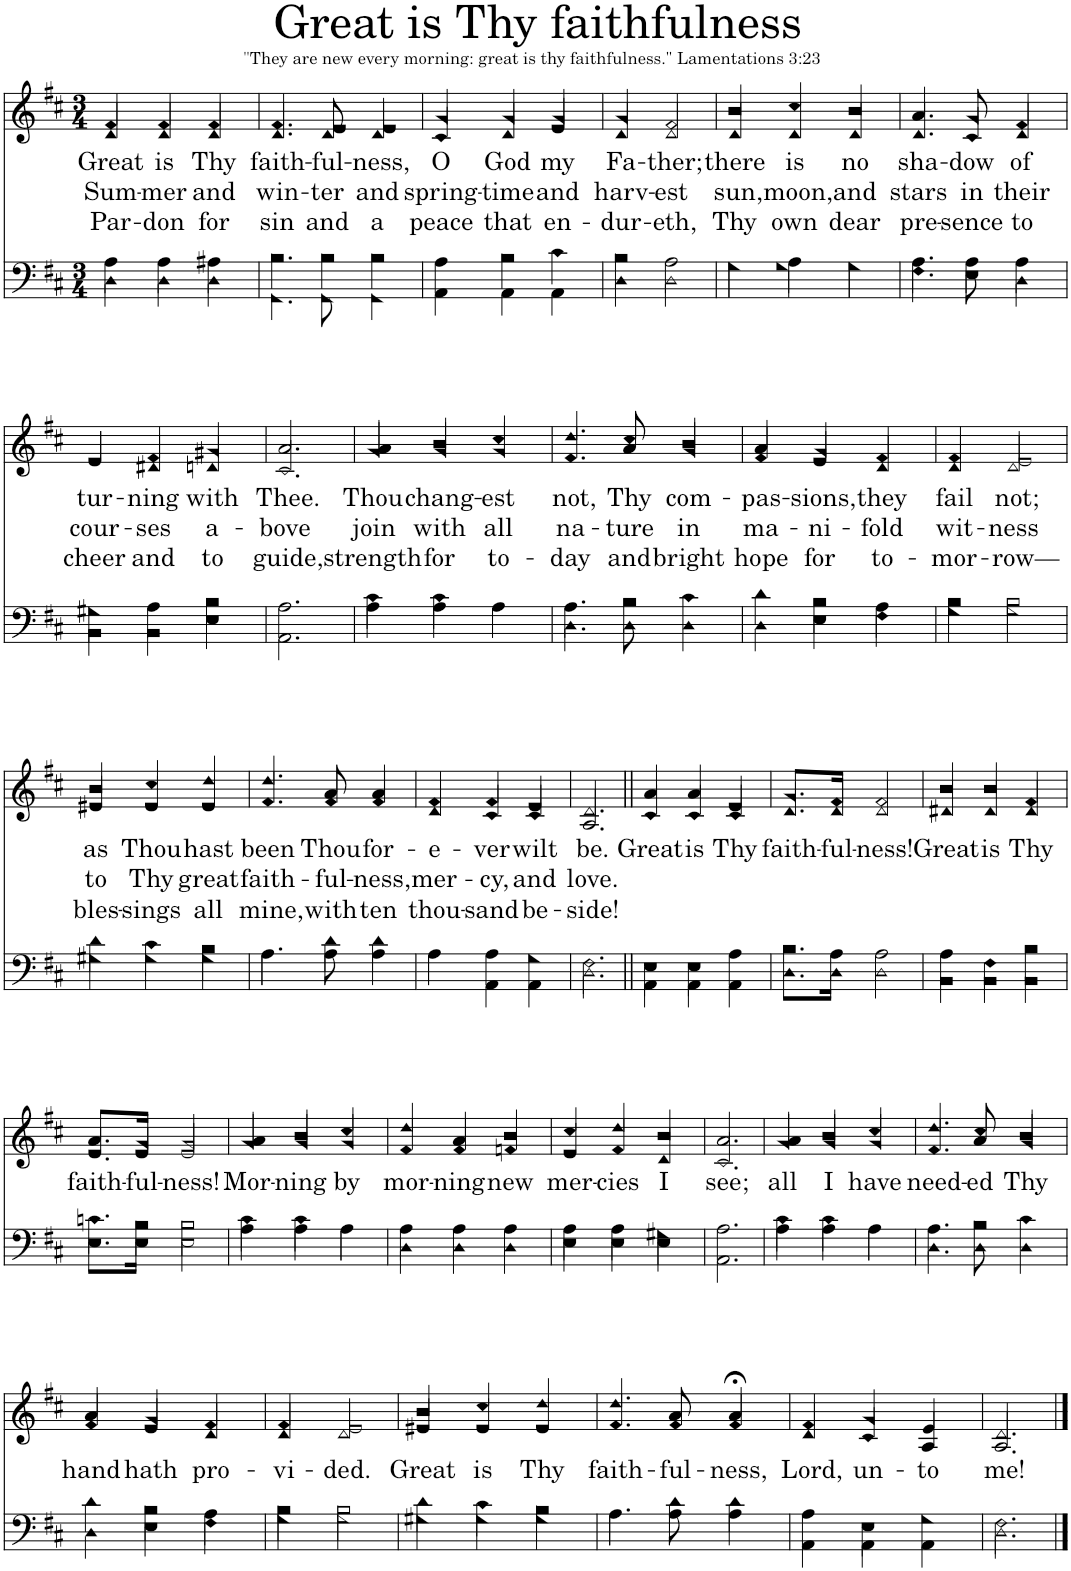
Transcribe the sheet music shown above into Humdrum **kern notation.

**kern	**kern	**text	**text	**text
*part2	*part1	*part1	*part1	*part1
*staff2	*staff1	*staff1	*staff1	*staff1
*I"Bass	*I"Women	*	*	*
*clefF4	*clefG2	*	*	*
*k[f#c#]	*k[f#c#]	*	*	*
*D:	*D:	*	*	*
*M3/4	*M3/4	*	*	*
=1	=1	=1	=1	=1
*^	*	*	*	*
!	!	!	!LO:LY:b	!LO:LY:b	!LO:LY:b
*	*	*^	*	*	*
!	!	!	!	!LO:LY:b	!LO:LY:b	!LO:LY:b
4A\	4D\	4f#/	4d/	Great	Sum-	Par-
!	!	!	!	!LO:LY:b	!LO:LY:b	!LO:LY:b
!	!	!	!	!LO:LY:b	!LO:LY:b	!LO:LY:b
4A\	4D\	4f#/	4d/	is	-mer	-don
!	!	!	!	!LO:LY:b	!LO:LY:b	!LO:LY:b
!	!	!	!	!	!LO:LY:b	!LO:LY:b
4A#X\	4D\	4f#/	4d/	.	and	for
=2	=2	=2	=2	=2	=2	=2
!	!	!	!	!LO:LY:b	!LO:LY:b	!LO:LY:b
!	!	!	!	!LO:LY:b	!LO:LY:b	!LO:LY:b
4.B\	4.GG\	4.f#/	4.d/	faith-	win-	sin
!	!	!	!	!LO:LY:b	!LO:LY:b	!LO:LY:b
!	!	!	!	!LO:LY:b	!LO:LY:b	!LO:LY:b
8B\	8GG\	8e/	8d/	-ful-	-ter	and
!	!	!	!	!LO:LY:b	!LO:LY:b	!LO:LY:b
!	!	!	!	!LO:LY:b	!LO:LY:b	!LO:LY:b
4B\	4GG\	4e/	4d/	-ness,	and	a
=3	=3	=3	=3	=3	=3	=3
!	!	!	!	!LO:LY:b	!LO:LY:b	!LO:LY:b
!	!	!	!	!LO:LY:b	!LO:LY:b	!LO:LY:b
4A\	4AA\	4g/	4c#/	O	spring-	peace
!	!	!	!	!LO:LY:b	!LO:LY:b	!LO:LY:b
!	!	!	!	!LO:LY:b	!LO:LY:b	!LO:LY:b
4B\	4AA\	4g/	4d/	God	-time	that
!	!	!	!	!LO:LY:b	!LO:LY:b	!LO:LY:b
!	!	!	!	!LO:LY:b	!LO:LY:b	!LO:LY:b
4c#\	4AA\	4g/	4e/	my	and	en-
=4	=4	=4	=4	=4	=4	=4
!	!	!	!	!LO:LY:b	!LO:LY:b	!LO:LY:b
!	!	!	!	!LO:LY:b	!LO:LY:b	!LO:LY:b
4B\	4D\	4g/	4d/	Fa-	harv-	-dur-
!	!	!	!	!LO:LY:b	!LO:LY:b	!LO:LY:b
!	!	!	!	!LO:LY:b	!LO:LY:b	!LO:LY:b
2A\	2D\	2f#/	2d/	-ther;	-est	-eth,
=5	=5	=5	=5	=5	=5	=5
!	!	!	!	!LO:LY:b	!LO:LY:b	!LO:LY:b
!	!	!	!	!LO:LY:b	!LO:LY:b	!
4G\	4G\	4b/	4d/	there	sun,	Thy
!	!	!	!	!LO:LY:b	!LO:LY:b	!LO:LY:b
!	!	!	!	!LO:LY:b	!LO:LY:b	!LO:LY:b
4A\	4G\	4cc#/	4d/	is	moon,	own
!	!	!	!	!LO:LY:b	!LO:LY:b	!LO:LY:b
!	!	!	!	!LO:LY:b	!LO:LY:b	!LO:LY:b
4G\	4G\	4b/	4d/	no	and	dear
=6	=6	=6	=6	=6	=6	=6
!	!	!	!	!LO:LY:b	!LO:LY:b	!LO:LY:b
!	!	!	!	!LO:LY:b	!LO:LY:b	!LO:LY:b
4.A\	4.F#\	4.a/	4.d/	sha-	stars	pre-
!	!	!	!	!LO:LY:b	!LO:LY:b	!LO:LY:b
!	!	!	!	!LO:LY:b	!LO:LY:b	!LO:LY:b
8A\	8E\	8g/	8c#/	-dow	in	-sence
!	!	!	!	!LO:LY:b	!LO:LY:b	!LO:LY:b
!	!	!	!	!LO:LY:b	!LO:LY:b	!LO:LY:b
4A\	4D\	4f#/	4d/	of	their	to
!!LO:LB:g=z	!!
=7	=7	=7	=7	=7	=7	=7
!	!	!	!	!LO:LY:b	!LO:LY:b	!LO:LY:b
!	!	!	!	!LO:LY:b	!LO:LY:b	!LO:LY:b
4G#X\	4BB\	4e/	4e/	tur-	cour-	cheer
!	!	!	!	!LO:LY:b	!LO:LY:b	!LO:LY:b
!	!	!	!	!LO:LY:b	!LO:LY:b	!LO:LY:b
4A\	4BB\	4f#/	4d#X/	-ning	-ses	and
!	!	!	!	!LO:LY:b	!LO:LY:b	!LO:LY:b
!	!	!	!	!LO:LY:b	!LO:LY:b	!LO:LY:b
4B\	4E\	4g#X/	4dn/	with	a-	to
=8	=8	=8	=8	=8	=8	=8
!	!	!	!	!LO:LY:b	!LO:LY:b	!LO:LY:b
!	!	!	!	!	!LO:LY:b	!LO:LY:b
2.A\	2.AA\	2.a/	2.c#/	.	-bove	guide,
=9	=9	=9	=9	=9	=9	=9
!	!	!	!	!LO:LY:b	!LO:LY:b	!LO:LY:b
!	!	!	!	!	!LO:LY:b	!LO:LY:b
4c#\	4A\	4a/	4g/	.	join	strength
!	!	!	!	!LO:LY:b	!LO:LY:b	!LO:LY:b
!	!	!	!	!LO:LY:b	!LO:LY:b	!LO:LY:b
4c#\	4A\	4b/	4g/	chang-	with	for
!	!	!	!	!LO:LY:b	!LO:LY:b	!LO:LY:b
!	!	!	!	!LO:LY:b	!LO:LY:b	!LO:LY:b
4A\	4A\	4cc#/	4g/	-est	all	to-
=10	=10	=10	=10	=10	=10	=10
!	!	!	!	!LO:LY:b	!LO:LY:b	!LO:LY:b
!	!	!	!	!LO:LY:b	!LO:LY:b	!LO:LY:b
4.A\	4.D\	4.dd/	4.f#/	not,	na-	-day
!	!	!	!	!LO:LY:b	!LO:LY:b	!LO:LY:b
!	!	!	!	!	!LO:LY:b	!LO:LY:b
8B\	8D\	8cc#/	8a/	.	-ture	and
!	!	!	!	!LO:LY:b	!LO:LY:b	!LO:LY:b
!	!	!	!	!LO:LY:b	!LO:LY:b	!LO:LY:b
4c#\	4D\	4b/	4g/	com-	in	bright
=11	=11	=11	=11	=11	=11	=11
!	!	!	!	!LO:LY:b	!LO:LY:b	!LO:LY:b
!	!	!	!	!LO:LY:b	!LO:LY:b	!LO:LY:b
4d\	4D\	4a/	4f#/	-pas-	ma-	hope
!	!	!	!	!LO:LY:b	!LO:LY:b	!LO:LY:b
!	!	!	!	!LO:LY:b	!LO:LY:b	!LO:LY:b
4B\	4E\	4g/	4e/	-sions,	-ni-	for
!	!	!	!	!LO:LY:b	!LO:LY:b	!LO:LY:b
!	!	!	!	!LO:LY:b	!LO:LY:b	!LO:LY:b
4A\	4F#\	4f#/	4d/	they	-fold	to-
=12	=12	=12	=12	=12	=12	=12
!	!	!	!	!LO:LY:b	!LO:LY:b	!LO:LY:b
!	!	!	!	!LO:LY:b	!LO:LY:b	!LO:LY:b
4B\	4G\	4f#/	4d/	fail	wit-	-mor-
!	!	!	!	!LO:LY:b	!LO:LY:b	!LO:LY:b
!	!	!	!	!LO:LY:b	!LO:LY:b	!LO:LY:b
2B\	2G\	2e/	2d/	not;	-ness	-row—
!!LO:LB:g=z	!!
=13	=13	=13	=13	=13	=13	=13
!	!	!	!	!LO:LY:b	!LO:LY:b	!LO:LY:b
!	!	!	!	!LO:LY:b	!LO:LY:b	!LO:LY:b
4d\	4G#X\	4b/	4e#X/	as	to	bles-
!	!	!	!	!LO:LY:b	!LO:LY:b	!LO:LY:b
!	!	!	!	!	!	!LO:LY:b
4c#\	4G#\	4cc#/	4e#/	.	.	-sings
!	!	!	!	!LO:LY:b	!LO:LY:b	!LO:LY:b
!	!	!	!	!LO:LY:b	!LO:LY:b	!LO:LY:b
4B\	4G#\	4dd/	4e#/	hast	great	all
=14	=14	=14	=14	=14	=14	=14
!	!	!	!	!LO:LY:b	!LO:LY:b	!LO:LY:b
!	!	!	!	!LO:LY:b	!LO:LY:b	!LO:LY:b
4.A\	4.A\	4.dd/	4.f#/	been	faith-	mine,
!	!	!	!	!LO:LY:b	!LO:LY:b	!LO:LY:b
!	!	!	!	!	!LO:LY:b	!LO:LY:b
8d\	8A\	8a/	8f#/	.	-ful-	with
!	!	!	!	!LO:LY:b	!LO:LY:b	!LO:LY:b
!	!	!	!	!LO:LY:b	!LO:LY:b	!LO:LY:b
4d\	4A\	4a/	4f#/	for-	-ness,	ten
=15	=15	=15	=15	=15	=15	=15
!	!	!	!	!LO:LY:b	!LO:LY:b	!LO:LY:b
!	!	!	!	!LO:LY:b	!LO:LY:b	!LO:LY:b
4A\	4A\	4f#/	4d/	-e-	mer-	thou-
!	!	!	!	!LO:LY:b	!LO:LY:b	!LO:LY:b
!	!	!	!	!LO:LY:b	!LO:LY:b	!LO:LY:b
4A\	4AA\	4f#/	4c#/	-ver	-cy,	-sand
!	!	!	!	!LO:LY:b	!LO:LY:b	!LO:LY:b
!	!	!	!	!LO:LY:b	!LO:LY:b	!LO:LY:b
4G\	4AA\	4e/	4c#/	wilt	and	be-
=16	=16	=16	=16	=16	=16	=16
!	!	!	!	!LO:LY:b	!LO:LY:b	!LO:LY:b
!	!	!	!	!LO:LY:b	!LO:LY:b	!LO:LY:b
2.F#\	2.D\	2.d/	2.A/	be.	love.	-side!
=17||	=17||	=17||	=17||	=17||	=17||	=17||
!	!	!	!	!LO:LY:b	!	!
!	!	!	!	!LO:LY:b	!	!
4E\	4AA\	4a/	4c#/	Great	.	.
!	!	!	!	!LO:LY:b	!	!
!	!	!	!	!LO:LY:b	!	!
4E\	4AA\	4a/	4c#/	is	.	.
!	!	!	!	!LO:LY:b	!	!
4A\	4AA\	4e/	4c#/	Thy	.	.
=18	=18	=18	=18	=18	=18	=18
!	!	!	!	!LO:LY:b	!	!
!	!	!	!	!LO:LY:b	!	!
8.B\L	8.D\L	8.g/L	8.d/L	faith-	.	.
!	!	!	!	!LO:LY:b	!	!
!	!	!	!	!LO:LY:b	!	!
16A\Jk	16D\Jk	16f#/Jk	16d/Jk	-ful-	.	.
!	!	!	!	!LO:LY:b	!	!
!	!	!	!	!LO:LY:b	!	!
2A\	2D\	2f#/	2d/	-ness!	.	.
=19	=19	=19	=19	=19	=19	=19
!	!	!	!	!LO:LY:b	!	!
!	!	!	!	!LO:LY:b	!	!
4A\	4BB\	4b/	4d#X/	Great	.	.
!	!	!	!	!LO:LY:b	!	!
!	!	!	!	!LO:LY:b	!	!
4F#\	4BB\	4b/	4d#/	is	.	.
!	!	!	!	!LO:LY:b	!	!
4B\	4BB\	4f#/	4d#/	Thy	.	.
!!LO:LB:g=z	!!
=20	=20	=20	=20	=20	=20	=20
!	!	!	!	!LO:LY:b	!	!
!	!	!	!	!LO:LY:b	!	!
8.cn\L	8.E\L	8.a/L	8.e/L	faith-	.	.
!	!	!	!	!LO:LY:b	!	!
!	!	!	!	!LO:LY:b	!	!
16B\Jk	16E\Jk	16g/Jk	16e/Jk	-ful-	.	.
!	!	!	!	!LO:LY:b	!	!
!	!	!	!	!LO:LY:b	!	!
2B\	2E\	2g/	2e/	-ness!	.	.
=21	=21	=21	=21	=21	=21	=21
!	!	!	!	!LO:LY:b	!	!
!	!	!	!	!LO:LY:b	!	!
4c#\	4A\	4a/	4g/	Mor-	.	.
!	!	!	!	!LO:LY:b	!	!
!	!	!	!	!LO:LY:b	!	!
4c#\	4A\	4b/	4g/	-ning	.	.
!	!	!	!	!LO:LY:b	!	!
!	!	!	!	!LO:LY:b	!	!
4A\	4A\	4cc#/	4g/	by	.	.
=22	=22	=22	=22	=22	=22	=22
!	!	!	!	!LO:LY:b	!	!
!	!	!	!	!LO:LY:b	!	!
4A\	4D\	4dd/	4f#/	mor-	.	.
!	!	!	!	!LO:LY:b	!	!
!	!	!	!	!LO:LY:b	!	!
4A\	4D\	4a/	4f#/	-ning	.	.
!	!	!	!	!LO:LY:b	!	!
!	!	!	!	!LO:LY:b	!	!
4A\	4D\	4b/	4fn/	new	.	.
=23	=23	=23	=23	=23	=23	=23
!	!	!	!	!LO:LY:b	!	!
!	!	!	!	!LO:LY:b	!	!
4A\	4E\	4cc#/	4e/	mer-	.	.
!	!	!	!	!LO:LY:b	!	!
!	!	!	!	!LO:LY:b	!	!
4A\	4E\	4dd/	4f#/	-cies	.	.
!	!	!	!	!LO:LY:b	!	!
!	!	!	!	!LO:LY:b	!	!
4G#X\	4E\	4b/	4d/	I	.	.
=24	=24	=24	=24	=24	=24	=24
!	!	!	!	!LO:LY:b	!	!
!	!	!	!	!LO:LY:b	!	!
2.A\	2.AA\	2.a/	2.c#/	see;	.	.
=25	=25	=25	=25	=25	=25	=25
!	!	!	!	!LO:LY:b	!	!
!	!	!	!	!LO:LY:b	!	!
4c#\	4A\	4a/	4g/	all	.	.
!	!	!	!	!LO:LY:b	!	!
!	!	!	!	!LO:LY:b	!	!
4c#\	4A\	4b/	4g/	I	.	.
!	!	!	!	!LO:LY:b	!	!
!	!	!	!	!LO:LY:b	!	!
4A\	4A\	4cc#/	4g/	have	.	.
=26	=26	=26	=26	=26	=26	=26
!	!	!	!	!LO:LY:b	!	!
!	!	!	!	!LO:LY:b	!	!
4.A\	4.D\	4.dd/	4.f#/	need-	.	.
!	!	!	!	!LO:LY:b	!	!
!	!	!	!	!LO:LY:b	!	!
8B\	8D\	8cc#/	8a/	-ed	.	.
!	!	!	!	!LO:LY:b	!	!
4c#\	4D\	4b/	4g/	Thy	.	.
!!LO:LB:g=z	!!
=27	=27	=27	=27	=27	=27	=27
!	!	!	!	!LO:LY:b	!	!
!	!	!	!	!LO:LY:b	!	!
4d\	4D\	4a/	4f#/	hand	.	.
!	!	!	!	!LO:LY:b	!	!
!	!	!	!	!LO:LY:b	!	!
4B\	4E\	4g/	4e/	hath	.	.
!	!	!	!	!LO:LY:b	!	!
!	!	!	!	!LO:LY:b	!	!
4A\	4F#\	4f#/	4d/	pro-	.	.
=28	=28	=28	=28	=28	=28	=28
!	!	!	!	!LO:LY:b	!	!
!	!	!	!	!LO:LY:b	!	!
4B\	4G\	4f#/	4d/	-vi-	.	.
!	!	!	!	!LO:LY:b	!	!
!	!	!	!	!LO:LY:b	!	!
2B\	2G\	2e/	2d/	-ded.	.	.
=29	=29	=29	=29	=29	=29	=29
!	!	!	!	!LO:LY:b	!	!
!	!	!	!	!LO:LY:b	!	!
4d\	4G#X\	4b/	4e#X/	Great	.	.
!	!	!	!	!LO:LY:b	!	!
!	!	!	!	!LO:LY:b	!	!
4c#\	4G#\	4cc#/	4e#/	is	.	.
!	!	!	!	!LO:LY:b	!	!
4B\	4G#\	4dd/	4e#/	Thy	.	.
=30	=30	=30	=30	=30	=30	=30
!	!	!	!	!LO:LY:b	!	!
!	!	!	!	!LO:LY:b	!	!
4.A\	4.A\	4.dd/	4.f#/	faith-	.	.
!	!	!	!	!LO:LY:b	!	!
!	!	!	!	!LO:LY:b	!	!
8d\	8A\	8a/	8f#/	-ful-	.	.
!	!	!	!	!LO:LY:b	!	!
!	!	!	!	!LO:LY:b	!	!
4d\	4A\	4a;</	4f#/	-ness,	.	.
=31	=31	=31	=31	=31	=31	=31
!	!	!	!	!LO:LY:b	!	!
!	!	!	!	!LO:LY:b	!	!
4A\	4AA\	4f#/	4d/	Lord,	.	.
!	!	!	!	!LO:LY:b	!	!
!	!	!	!	!LO:LY:b	!	!
4E\	4AA\	4g/	4c#/	un-	.	.
!	!	!	!	!LO:LY:b	!	!
!	!	!	!	!LO:LY:b	!	!
4G\	4AA\	4e/	4A/	-to	.	.
=32	=32	=32	=32	=32	=32	=32
!	!	!	!	!LO:LY:b	!	!
!	!	!	!	!LO:LY:b	!	!
2.F#\	2.D\	2.d/	2.A/	me!	.	.
*v	*v	*	*	*	*	*
*	*v	*v	*	*	*
==	==	==	==	==
*-	*-	*-	*-	*-
